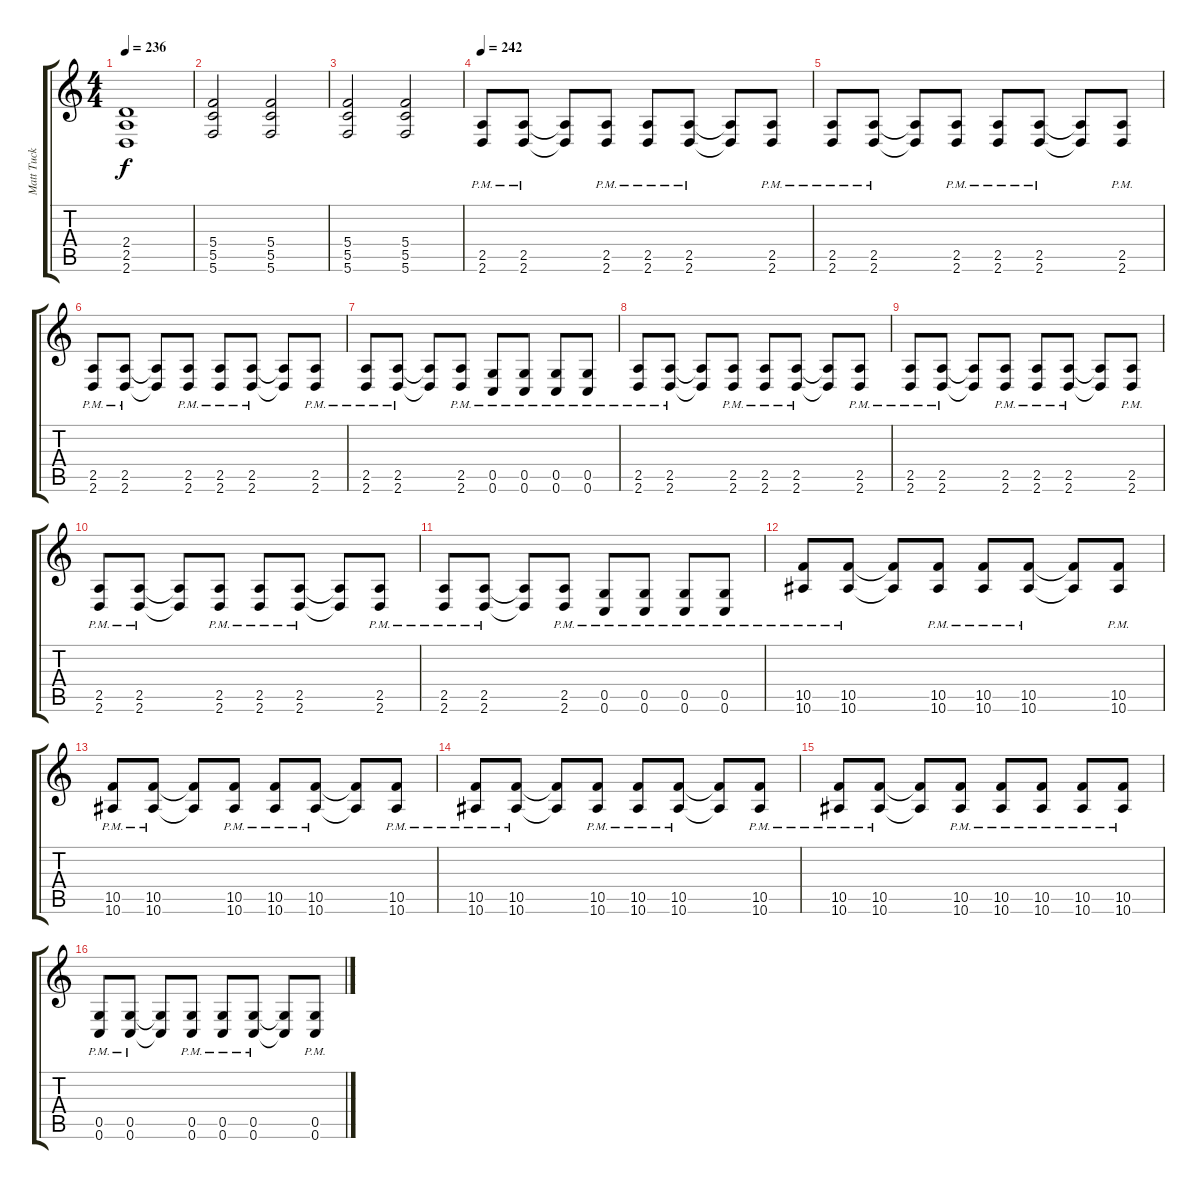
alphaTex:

\track ("Matt Tuck" "Matt Tuck") {instrument distortionguitar}
\staff {score tabs}
\tuning (D4 A3 F3 C3 G2 C2) {hide}
\ts (4 4)
\tempo 236
\clef g2
\ks c
(2.4{t} 2.5{t} 2.6{t}).1{dy f} |
(5.4 5.5 5.6).2 (5.4 5.5 5.6).2 |
(5.4 5.5 5.6).2 (5.4 5.5 5.6).2 |
\tempo 242
(2.5{pm} 2.6{pm}).8 (2.5{pm} 2.6{pm}).8 (2.5{t} 2.6{t}).8 (2.5{pm} 2.6{pm}).8 (2.5{pm} 2.6{pm}).8 (2.5{pm} 2.6{pm}).8 (2.5{t} 2.6{t}).8 (2.5{pm} 2.6{pm}).8 |
(2.5{pm} 2.6{pm}).8 (2.5{pm} 2.6{pm}).8 (2.5{t} 2.6{t}).8 (2.5{pm} 2.6{pm}).8 (2.5{pm} 2.6{pm}).8 (2.5{pm} 2.6{pm}).8 (2.5{t} 2.6{t}).8 (2.5{pm} 2.6{pm}).8 |
(2.5{pm} 2.6{pm}).8 (2.5{pm} 2.6{pm}).8 (2.5{t} 2.6{t}).8 (2.5{pm} 2.6{pm}).8 (2.5{pm} 2.6{pm}).8 (2.5{pm} 2.6{pm}).8 (2.5{t} 2.6{t}).8 (2.5{pm} 2.6{pm}).8 |
(2.5{pm} 2.6{pm}).8 (2.5{pm} 2.6{pm}).8 (2.5{t} 2.6{t}).8 (2.5{pm} 2.6{pm}).8 (0.5{pm} 0.6{pm}).8 (0.5{pm} 0.6{pm}).8 (0.5{pm} 0.6{pm}).8 (0.5{pm} 0.6{pm}).8 |
(2.5{pm} 2.6{pm}).8 (2.5{pm} 2.6{pm}).8 (2.5{t} 2.6{t}).8 (2.5{pm} 2.6{pm}).8 (2.5{pm} 2.6{pm}).8 (2.5{pm} 2.6{pm}).8 (2.5{t} 2.6{t}).8 (2.5{pm} 2.6{pm}).8 |
(2.5{pm} 2.6{pm}).8 (2.5{pm} 2.6{pm}).8 (2.5{t} 2.6{t}).8 (2.5{pm} 2.6{pm}).8 (2.5{pm} 2.6{pm}).8 (2.5{pm} 2.6{pm}).8 (2.5{t} 2.6{t}).8 (2.5{pm} 2.6{pm}).8 |
(2.5{pm} 2.6{pm}).8 (2.5{pm} 2.6{pm}).8 (2.5{t} 2.6{t}).8 (2.5{pm} 2.6{pm}).8 (2.5{pm} 2.6{pm}).8 (2.5{pm} 2.6{pm}).8 (2.5{t} 2.6{t}).8 (2.5{pm} 2.6{pm}).8 |
(2.5{pm} 2.6{pm}).8 (2.5{pm} 2.6{pm}).8 (2.5{t} 2.6{t}).8 (2.5{pm} 2.6{pm}).8 (0.5{pm} 0.6{pm}).8 (0.5{pm} 0.6{pm}).8 (0.5{pm} 0.6{pm}).8 (0.5{pm} 0.6{pm}).8 |
(10.5{pm} 10.6{pm}).8 (10.5{pm} 10.6{pm}).8 (10.5{t} 10.6{t}).8 (10.5{pm} 10.6{pm}).8 (10.5{pm} 10.6{pm}).8 (10.5{pm} 10.6{pm}).8 (10.5{t} 10.6{t}).8 (10.5{pm} 10.6{pm}).8 |
(10.5{pm} 10.6{pm}).8 (10.5{pm} 10.6{pm}).8 (10.5{t} 10.6{t}).8 (10.5{pm} 10.6{pm}).8 (10.5{pm} 10.6{pm}).8 (10.5{pm} 10.6{pm}).8 (10.5{t} 10.6{t}).8 (10.5{pm} 10.6{pm}).8 |
(10.5{pm} 10.6{pm}).8 (10.5{pm} 10.6{pm}).8 (10.5{t} 10.6{t}).8 (10.5{pm} 10.6{pm}).8 (10.5{pm} 10.6{pm}).8 (10.5{pm} 10.6{pm}).8 (10.5{t} 10.6{t}).8 (10.5{pm} 10.6{pm}).8 |
(10.5{pm} 10.6{pm}).8 (10.5{pm} 10.6{pm}).8 (10.5{t} 10.6{t}).8 (10.5{pm} 10.6{pm}).8 (10.5{pm} 10.6{pm}).8 (10.5{pm} 10.6{pm}).8 (10.5{pm} 10.6{pm}).8 (10.5{pm} 10.6{pm}).8 |
(0.5{pm} 0.6{pm}).8 (0.5{pm} 0.6{pm}).8 (0.5{t} 0.6{t}).8 (0.5{pm} 0.6{pm}).8 (0.5{pm} 0.6{pm}).8 (0.5{pm} 0.6{pm}).8 (0.5{t} 0.6{t}).8 (0.5{pm} 0.6{pm}).8
